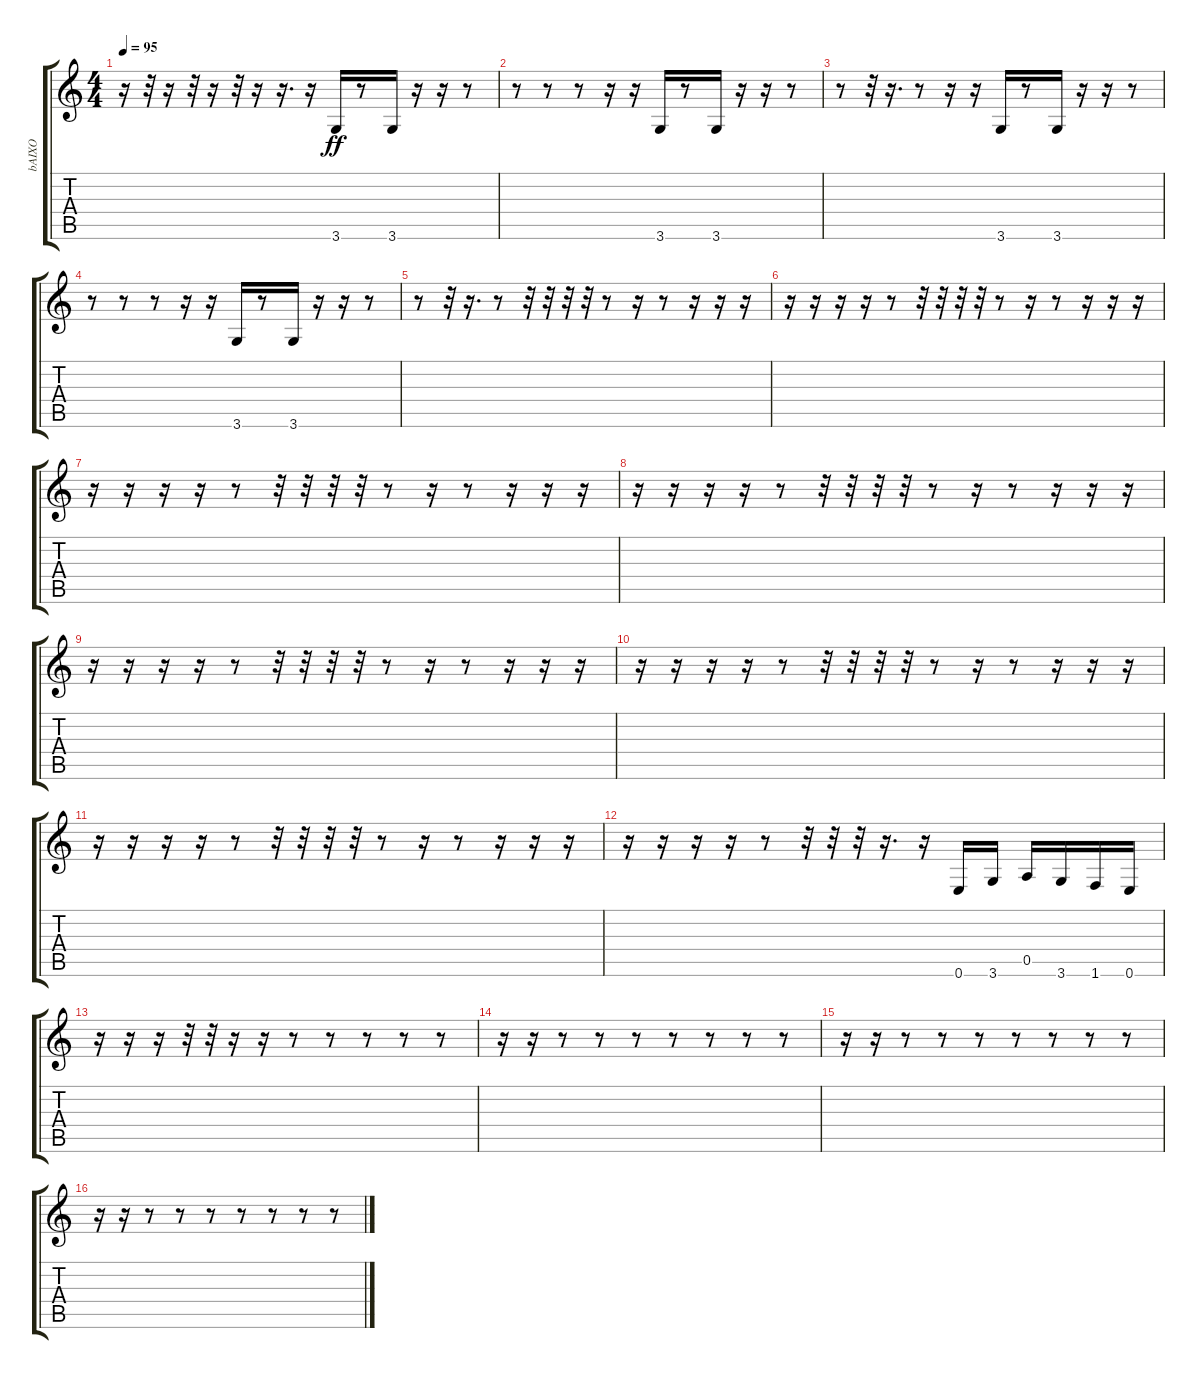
\track ("bAIXO" "bAIXO") {instrument electricbasspick}
\staff {score tabs}
\tuning (E4 B3 G3 D3 A2 E2) {hide}
\ts (4 4)
\tempo 95
\clef g2
\ks c
r.16{dy ff} r.32 r.16 r.32 r.16 r.32 r.16 r.16{d} r.16 3.6.16 r.8 3.6.16 r.16 r.16 r.8 |
r.8 r.8 r.8 r.16 r.16 3.6.16 r.8 3.6.16 r.16 r.16 r.8 |
r.8 r.32 r.16{d} r.8 r.16 r.16 3.6.16 r.8 3.6.16 r.16 r.16 r.8 |
r.8 r.8 r.8 r.16 r.16 3.6.16 r.8 3.6.16 r.16 r.16 r.8 |
r.8 r.32 r.16{d} r.8 r.32 r.32 r.32 r.32 r.8 r.16 r.8 r.16 r.16 r.16 |
r.16 r.16 r.16 r.16 r.8 r.32 r.32 r.32 r.32 r.8 r.16 r.8 r.16 r.16 r.16 |
r.16 r.16 r.16 r.16 r.8 r.32 r.32 r.32 r.32 r.8 r.16 r.8 r.16 r.16 r.16 |
r.16 r.16 r.16 r.16 r.8 r.32 r.32 r.32 r.32 r.8 r.16 r.8 r.16 r.16 r.16 |
r.16 r.16 r.16 r.16 r.8 r.32 r.32 r.32 r.32 r.8 r.16 r.8 r.16 r.16 r.16 |
r.16 r.16 r.16 r.16 r.8 r.32 r.32 r.32 r.32 r.8 r.16 r.8 r.16 r.16 r.16 |
r.16 r.16 r.16 r.16 r.8 r.32 r.32 r.32 r.32 r.8 r.16 r.8 r.16 r.16 r.16 |
r.16 r.16 r.16 r.16 r.8 r.32 r.32 r.32 r.16{d} r.16 0.6.16 3.6.16 0.5.16 3.6.16 1.6.16 0.6.16 |
r.16 r.16 r.16 r.32 r.32 r.16 r.16 r.8 r.8 r.8 r.8 r.8 |
r.16 r.16 r.8 r.8 r.8 r.8 r.8 r.8 r.8 |
r.16 r.16 r.8 r.8 r.8 r.8 r.8 r.8 r.8 |
r.16 r.16 r.8 r.8 r.8 r.8 r.8 r.8 r.8
